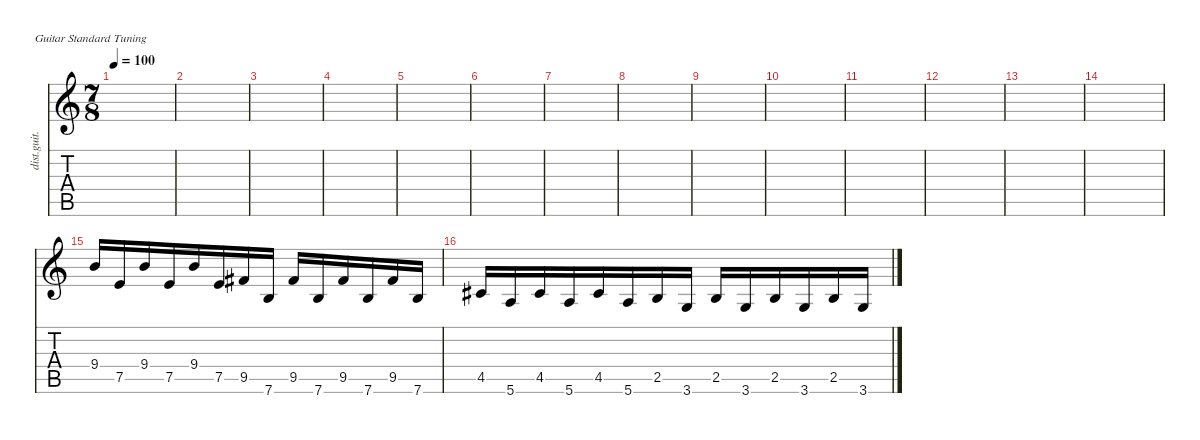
\defaultSystemsLayout 4
\hideDynamics
\bracketExtendMode nobrackets
\otherSystemsTrackNameOrientation horizontal
\track ("Distortion Guitar" "dist.guit.") {instrument distortionguitar}
\staff {score tabs}
\tuning (E4 B3 G3 D3 A2 E2)
\ts (7 8)
\tempo 100
\clef g2
\ks c
|
|
|
|
|
|
|
|
|
|
|
|
|
|
9.4.16{beam Up} 7.5.16{beam Up} 9.4.16{beam Up} 7.5.16{beam Up} 9.4.16{beam Up} 7.5.16{beam Up} 9.5{acc #}.16{beam Up} 7.6.16{beam Up} 9.5{acc #}.16{beam Up} 7.6.16{beam Up} 9.5{acc #}.16{beam Up} 7.6.16{beam Up} 9.5{acc #}.16{beam Up} 7.6.16{beam Up} |
4.5{acc #}.16{beam Up} 5.6.16{beam Up} 4.5{acc #}.16{beam Up} 5.6.16{beam Up} 4.5{acc #}.16{beam Up} 5.6.16{beam Up} 2.5.16{beam Up} 3.6.16{beam Up} 2.5.16{beam Up} 3.6.16{beam Up} 2.5.16{beam Up} 3.6.16{beam Up} 2.5.16{beam Up} 3.6.16{beam Up}
